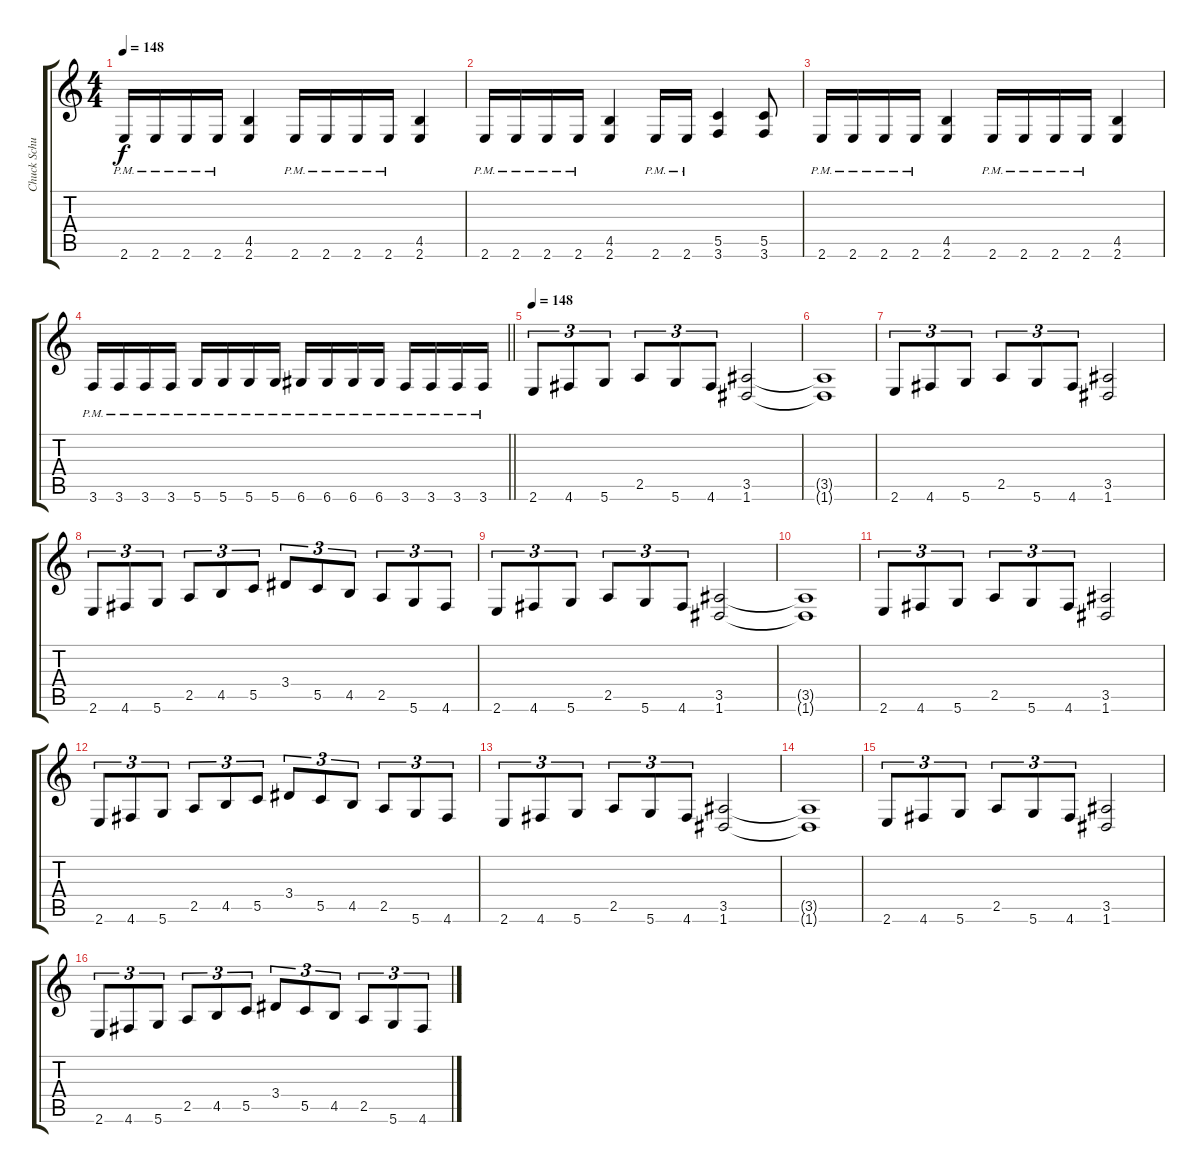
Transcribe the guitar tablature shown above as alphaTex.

\track ("Chuck Schuldiner" "Chuck Schu") {instrument distortionguitar}
\staff {score tabs}
\tuning (D4 A3 F3 C3 G2 D2) {hide}
\ts (4 4)
\tempo 148
\clef g2
\ks c
2.6{pm}.16{dy f} 2.6{pm}.16 2.6{pm}.16 2.6{pm}.16 (4.5 2.6).4 2.6{pm}.16 2.6{pm}.16 2.6{pm}.16 2.6{pm}.16 (4.5 2.6).4 |
2.6{pm}.16 2.6{pm}.16 2.6{pm}.16 2.6{pm}.16 (4.5 2.6).4 2.6{pm}.16 2.6{pm}.16 (5.5 3.6).4 (5.5 3.6).8 |
2.6{pm}.16 2.6{pm}.16 2.6{pm}.16 2.6{pm}.16 (4.5 2.6).4 2.6{pm}.16 2.6{pm}.16 2.6{pm}.16 2.6{pm}.16 (4.5 2.6).4 |
\barLineRight lightlight
3.6{pm}.16 3.6{pm}.16 3.6{pm}.16 3.6{pm}.16 5.6{pm}.16 5.6{pm}.16 5.6{pm}.16 5.6{pm}.16 6.6{pm}.16 6.6{pm}.16 6.6{pm}.16 6.6{pm}.16 3.6{pm}.16 3.6{pm}.16 3.6{pm}.16 3.6{pm}.16 |
\tempo 148
2.6.8{tu (3 2)} 4.6.8{tu (3 2)} 5.6.8{tu (3 2)} 2.5.8{tu (3 2)} 5.6.8{tu (3 2)} 4.6.8{tu (3 2)} (3.5 1.6).2 |
(3.5{t} 1.6{t}).1 |
2.6.8{tu (3 2)} 4.6.8{tu (3 2)} 5.6.8{tu (3 2)} 2.5.8{tu (3 2)} 5.6.8{tu (3 2)} 4.6.8{tu (3 2)} (3.5 1.6).2 |
2.6.8{tu (3 2)} 4.6.8{tu (3 2)} 5.6.8{tu (3 2)} 2.5.8{tu (3 2)} 4.5.8{tu (3 2)} 5.5.8{tu (3 2)} 3.4.8{tu (3 2)} 5.5.8{tu (3 2)} 4.5.8{tu (3 2)} 2.5.8{tu (3 2)} 5.6.8{tu (3 2)} 4.6.8{tu (3 2)} |
2.6.8{tu (3 2)} 4.6.8{tu (3 2)} 5.6.8{tu (3 2)} 2.5.8{tu (3 2)} 5.6.8{tu (3 2)} 4.6.8{tu (3 2)} (3.5 1.6).2 |
(3.5{t} 1.6{t}).1 |
2.6.8{tu (3 2)} 4.6.8{tu (3 2)} 5.6.8{tu (3 2)} 2.5.8{tu (3 2)} 5.6.8{tu (3 2)} 4.6.8{tu (3 2)} (3.5 1.6).2 |
2.6.8{tu (3 2)} 4.6.8{tu (3 2)} 5.6.8{tu (3 2)} 2.5.8{tu (3 2)} 4.5.8{tu (3 2)} 5.5.8{tu (3 2)} 3.4.8{tu (3 2)} 5.5.8{tu (3 2)} 4.5.8{tu (3 2)} 2.5.8{tu (3 2)} 5.6.8{tu (3 2)} 4.6.8{tu (3 2)} |
2.6.8{tu (3 2)} 4.6.8{tu (3 2)} 5.6.8{tu (3 2)} 2.5.8{tu (3 2)} 5.6.8{tu (3 2)} 4.6.8{tu (3 2)} (3.5 1.6).2 |
(3.5{t} 1.6{t}).1 |
2.6.8{tu (3 2)} 4.6.8{tu (3 2)} 5.6.8{tu (3 2)} 2.5.8{tu (3 2)} 5.6.8{tu (3 2)} 4.6.8{tu (3 2)} (3.5 1.6).2 |
2.6.8{tu (3 2)} 4.6.8{tu (3 2)} 5.6.8{tu (3 2)} 2.5.8{tu (3 2)} 4.5.8{tu (3 2)} 5.5.8{tu (3 2)} 3.4.8{tu (3 2)} 5.5.8{tu (3 2)} 4.5.8{tu (3 2)} 2.5.8{tu (3 2)} 5.6.8{tu (3 2)} 4.6.8{tu (3 2)}
